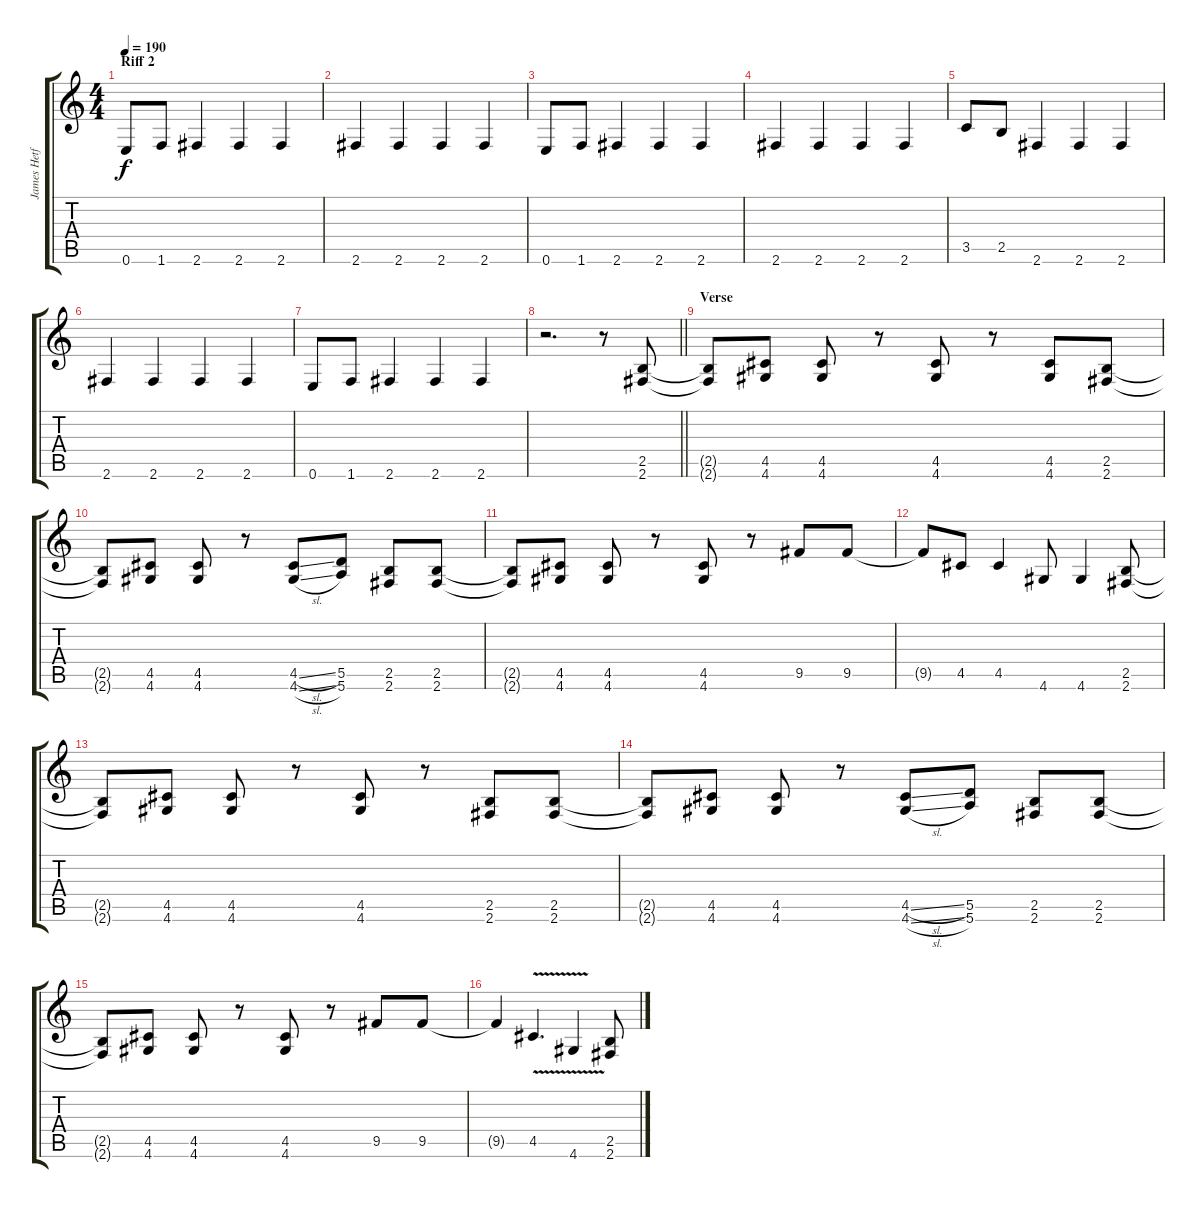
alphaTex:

\track ("James Hetfield" "James Hetf") {instrument distortionguitar}
\staff {score tabs}
\tuning (E4 B3 G3 D3 A2 E2) {hide}
\ts (4 4)
\section ("" "Riff 2")
\tempo 190
\clef g2
\ks c
0.6.8{dy f} 1.6.8 2.6.4 2.6.4 2.6.4 |
2.6.4 2.6.4 2.6.4 2.6.4 |
0.6.8 1.6.8 2.6.4 2.6.4 2.6.4 |
2.6.4 2.6.4 2.6.4 2.6.4 |
3.5.8 2.5.8 2.6.4 2.6.4 2.6.4 |
2.6.4 2.6.4 2.6.4 2.6.4 |
0.6.8 1.6.8 2.6.4 2.6.4 2.6.4 |
\barLineRight lightlight
r.2{d} r.8 (2.5 2.6).8 |
\section ("" "Verse")
(2.5{t} 2.6{t}).8 (4.5 4.6).8 (4.5 4.6).8 r.8 (4.5 4.6).8 r.8 (4.5 4.6).8 (2.5 2.6).8 |
(2.5{t} 2.6{t}).8 (4.5 4.6).8 (4.5 4.6).8 r.8 (4.5{sl} 4.6{sl}).8 (5.5 5.6).8 (2.5 2.6).8 (2.5 2.6).8 |
(2.5{t} 2.6{t}).8 (4.5 4.6).8 (4.5 4.6).8 r.8 (4.5 4.6).8 r.8 9.5.8 9.5.8 |
9.5{t}.8 4.5.8 4.5.4 4.6.8 4.6.4 (2.5 2.6).8 |
(2.5{t} 2.6{t}).8 (4.5 4.6).8 (4.5 4.6).8 r.8 (4.5 4.6).8 r.8 (2.5 2.6).8 (2.5 2.6).8 |
(2.5{t} 2.6{t}).8 (4.5 4.6).8 (4.5 4.6).8 r.8 (4.5{sl} 4.6{sl}).8 (5.5 5.6).8 (2.5 2.6).8 (2.5 2.6).8 |
(2.5{t} 2.6{t}).8 (4.5 4.6).8 (4.5 4.6).8 r.8 (4.5 4.6).8 r.8 9.5.8 9.5.8 |
9.5{t}.4 4.5{v}.4{d} 4.6{v}.4 (2.5 2.6).8
